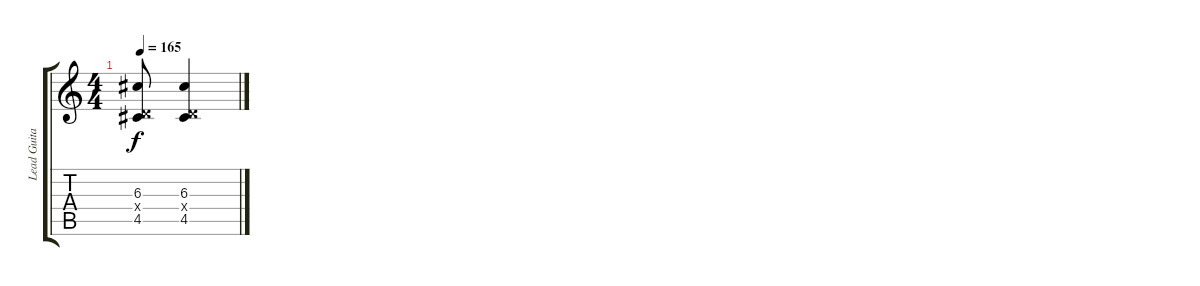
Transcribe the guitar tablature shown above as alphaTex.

\track ("Lead Guitar II" "Lead Guita") {instrument distortionguitar}
\staff {score tabs}
\tuning (E4 B3 G3 D3 A2 D2) {hide}
\ts (4 4)
\tempo 165
\clef g2
\ks c
(6.3 0.4{x} 4.5).8{dy f} (6.3 0.4{x} 4.5).4
